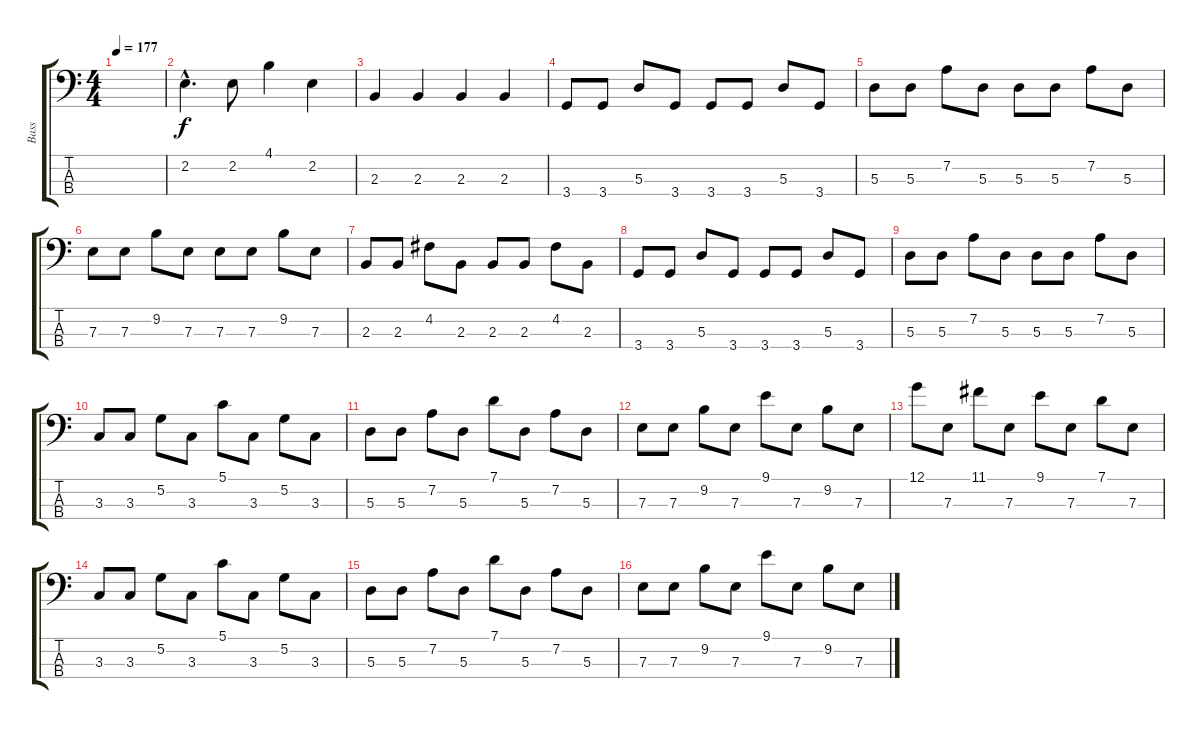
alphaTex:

\track ("Bass" "Bass") {instrument electricbassfinger}
\staff {score tabs}
\tuning (G2 D2 A1 E1) {hide}
\ts (4 4)
\tempo 177
\clef f4
\ks c
|
2.2{hac}.4{d} 2.2.8 4.1.4 2.2.4 |
2.3.4 2.3.4 2.3.4 2.3.4 |
3.4.8 3.4.8 5.3.8 3.4.8 3.4.8 3.4.8 5.3.8 3.4.8 |
5.3.8 5.3.8 7.2.8 5.3.8 5.3.8 5.3.8 7.2.8 5.3.8 |
7.3.8 7.3.8 9.2.8 7.3.8 7.3.8 7.3.8 9.2.8 7.3.8 |
2.3.8 2.3.8 4.2.8 2.3.8 2.3.8 2.3.8 4.2.8 2.3.8 |
3.4.8 3.4.8 5.3.8 3.4.8 3.4.8 3.4.8 5.3.8 3.4.8 |
5.3.8 5.3.8 7.2.8 5.3.8 5.3.8 5.3.8 7.2.8 5.3.8 |
3.3.8 3.3.8 5.2.8 3.3.8 5.1.8 3.3.8 5.2.8 3.3.8 |
5.3.8 5.3.8 7.2.8 5.3.8 7.1.8 5.3.8 7.2.8 5.3.8 |
7.3.8 7.3.8 9.2.8 7.3.8 9.1.8 7.3.8 9.2.8 7.3.8 |
12.1.8 7.3.8 11.1.8 7.3.8 9.1.8 7.3.8 7.1.8 7.3.8 |
3.3.8 3.3.8 5.2.8 3.3.8 5.1.8 3.3.8 5.2.8 3.3.8 |
5.3.8 5.3.8 7.2.8 5.3.8 7.1.8 5.3.8 7.2.8 5.3.8 |
7.3.8 7.3.8 9.2.8 7.3.8 9.1.8 7.3.8 9.2.8 7.3.8
